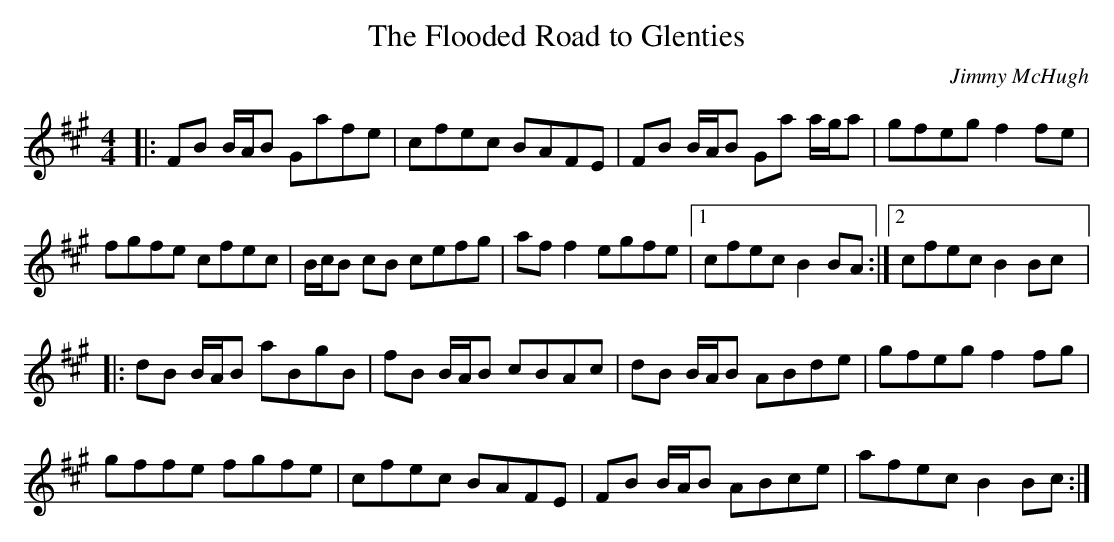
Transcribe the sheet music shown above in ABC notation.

X:1
T:The Flooded Road to Glenties
C:Jimmy McHugh
L:1/8
M:4/4
K:Bdor
|: FB B/A/B Gafe | cfec BAFE | FB B/A/B Ga a/g/a | gfeg f2 fe |
fgfe cfec | B/c/B cB cefg | aff2 egfe |1 cfec B2BA :|2 cfec B2Bc |:
dB B/A/B aBgB | fB B/A/B cBAc | dB B/A/B ABde | gfeg f2 fg |
gffe fgfe | cfec BAFE | FB B/A/B ABce  | afec B2Bc :|
